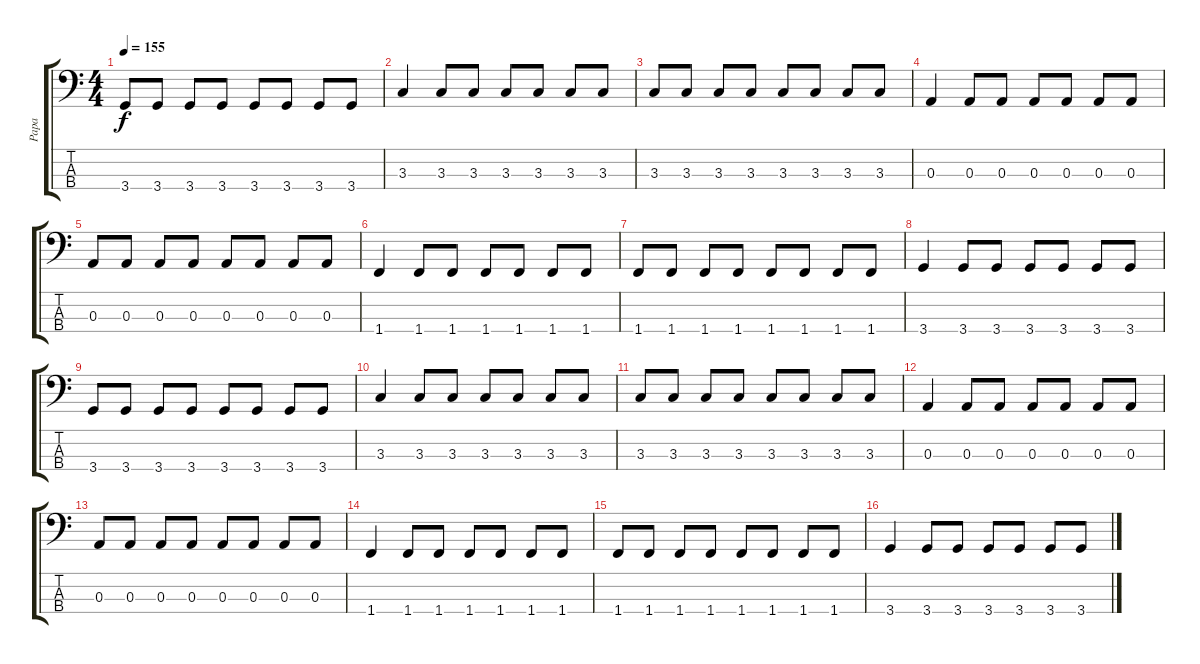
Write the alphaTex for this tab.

\track ("Papa" "Papa") {instrument electricbasspick}
\staff {score tabs}
\tuning (G2 D2 A1 E1) {hide}
\ts (4 4)
\tempo 155
\clef f4
\ks c
3.4.8{dy f} 3.4.8 3.4.8 3.4.8 3.4.8 3.4.8 3.4.8 3.4.8 |
3.3.4 3.3.8 3.3.8 3.3.8 3.3.8 3.3.8 3.3.8 |
3.3.8 3.3.8 3.3.8 3.3.8 3.3.8 3.3.8 3.3.8 3.3.8 |
0.3.4 0.3.8 0.3.8 0.3.8 0.3.8 0.3.8 0.3.8 |
0.3.8 0.3.8 0.3.8 0.3.8 0.3.8 0.3.8 0.3.8 0.3.8 |
1.4.4 1.4.8 1.4.8 1.4.8 1.4.8 1.4.8 1.4.8 |
1.4.8 1.4.8 1.4.8 1.4.8 1.4.8 1.4.8 1.4.8 1.4.8 |
3.4.4 3.4.8 3.4.8 3.4.8 3.4.8 3.4.8 3.4.8 |
3.4.8 3.4.8 3.4.8 3.4.8 3.4.8 3.4.8 3.4.8 3.4.8 |
3.3.4 3.3.8 3.3.8 3.3.8 3.3.8 3.3.8 3.3.8 |
3.3.8 3.3.8 3.3.8 3.3.8 3.3.8 3.3.8 3.3.8 3.3.8 |
0.3.4 0.3.8 0.3.8 0.3.8 0.3.8 0.3.8 0.3.8 |
0.3.8 0.3.8 0.3.8 0.3.8 0.3.8 0.3.8 0.3.8 0.3.8 |
1.4.4 1.4.8 1.4.8 1.4.8 1.4.8 1.4.8 1.4.8 |
1.4.8 1.4.8 1.4.8 1.4.8 1.4.8 1.4.8 1.4.8 1.4.8 |
3.4.4 3.4.8 3.4.8 3.4.8 3.4.8 3.4.8 3.4.8
